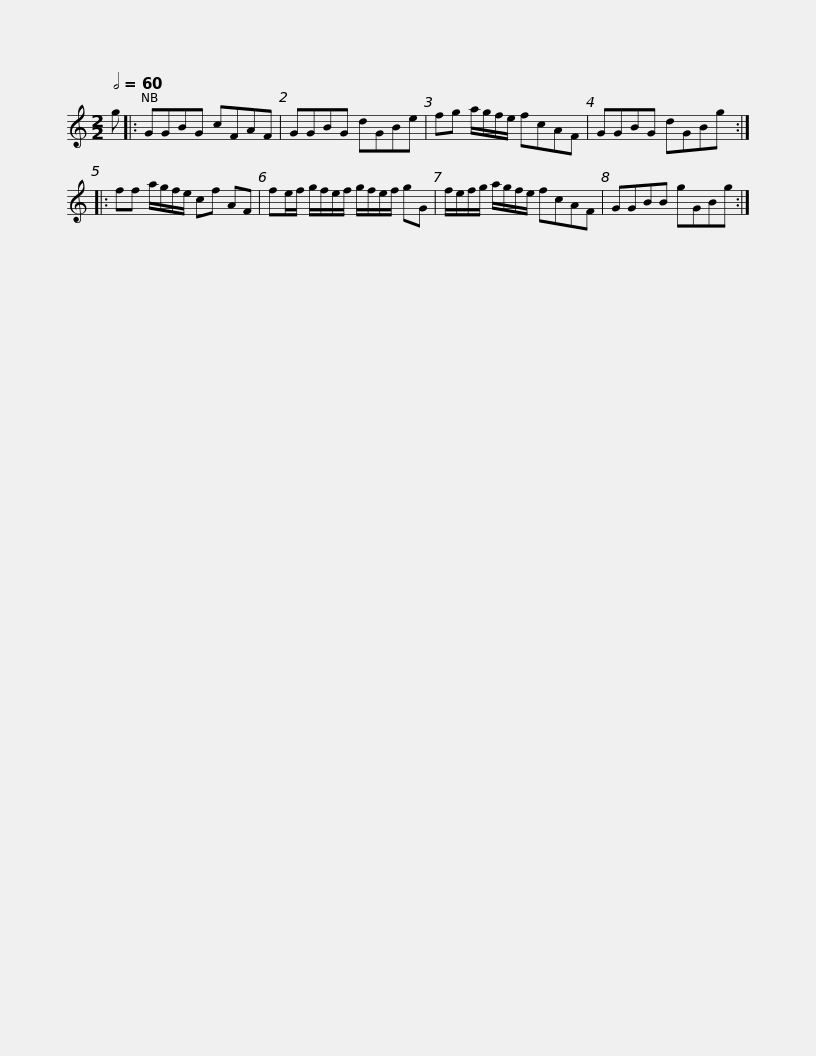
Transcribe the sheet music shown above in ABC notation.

X:1
L:1/8
Q:1/2=60
M:2/2
I:linebreak $
K:C
V:1 treble
V:1
 g |: GGBG cFAF | GGBG dGBe | fg a/g/f/e/ fcAF | GGBG dGBg ::$ %5
 ff a/g/f/e/ cf AF | fe/f/ g/f/e/f/ g/f/e/f/ gG | f/e/f/g/ a/g/f/e/ fcAF | GGBB gGBg :| %9
